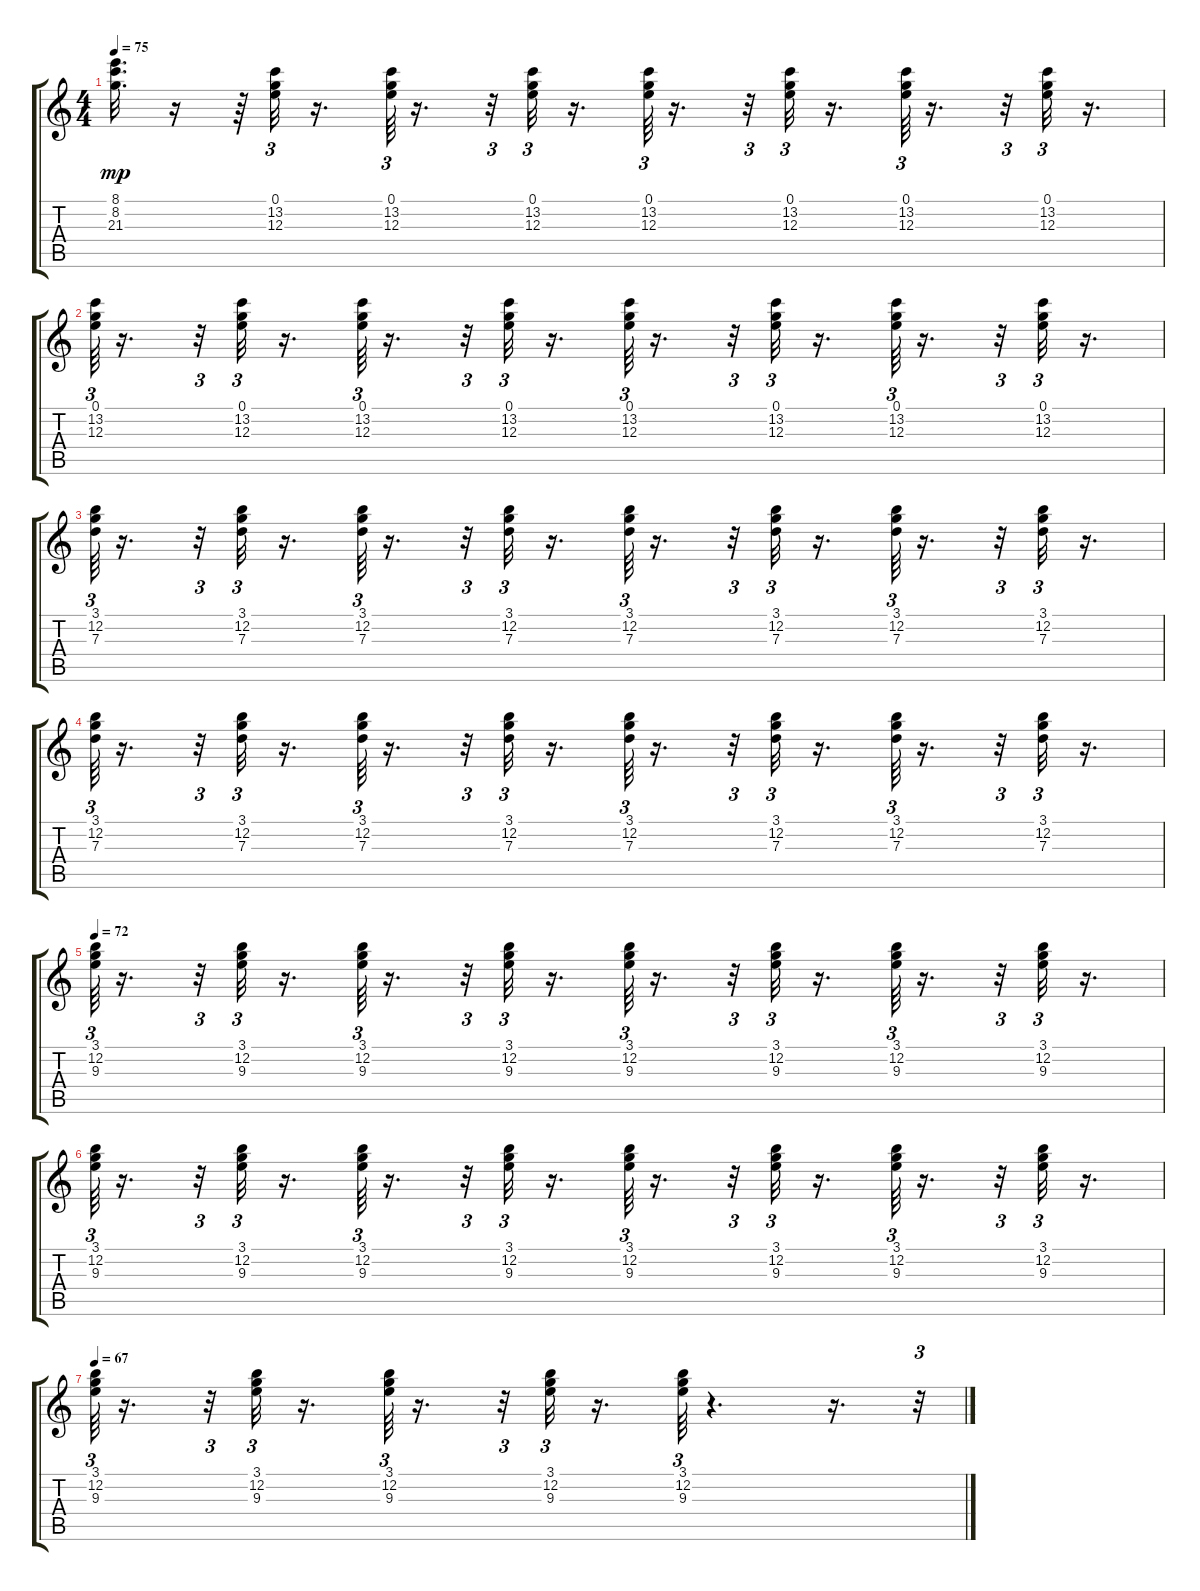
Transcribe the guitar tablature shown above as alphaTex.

\track "" {instrument acousticguitarsteel}
\staff {score tabs}
\tuning (E4 B3 G3 D3 A2 E2) {hide}
\ts (4 4)
\tempo 75
\clef g2
\ks c
(8.1 8.2 21.3).32{d dy mp} r.16 r.64 (0.1 13.2 12.3).32{tu (3 2)} r.16{d} (0.1 13.2 12.3).64{tu (3 2)} r.16{d} r.32{tu (3 2)} (0.1 13.2 12.3).32{tu (3 2)} r.16{d} (0.1 13.2 12.3).64{tu (3 2)} r.16{d} r.32{tu (3 2)} (0.1 13.2 12.3).32{tu (3 2)} r.16{d} (0.1 13.2 12.3).64{tu (3 2)} r.16{d} r.32{tu (3 2)} (0.1 13.2 12.3).32{tu (3 2)} r.16{d} |
(0.1 13.2 12.3).64{tu (3 2)} r.16{d} r.32{tu (3 2)} (0.1 13.2 12.3).32{tu (3 2)} r.16{d} (0.1 13.2 12.3).64{tu (3 2)} r.16{d} r.32{tu (3 2)} (0.1 13.2 12.3).32{tu (3 2)} r.16{d} (0.1 13.2 12.3).64{tu (3 2)} r.16{d} r.32{tu (3 2)} (0.1 13.2 12.3).32{tu (3 2)} r.16{d} (0.1 13.2 12.3).64{tu (3 2)} r.16{d} r.32{tu (3 2)} (0.1 13.2 12.3).32{tu (3 2)} r.16{d} |
(3.1 12.2 7.3).64{tu (3 2)} r.16{d} r.32{tu (3 2)} (3.1 12.2 7.3).32{tu (3 2)} r.16{d} (3.1 12.2 7.3).64{tu (3 2)} r.16{d} r.32{tu (3 2)} (3.1 12.2 7.3).32{tu (3 2)} r.16{d} (3.1 12.2 7.3).64{tu (3 2)} r.16{d} r.32{tu (3 2)} (3.1 12.2 7.3).32{tu (3 2)} r.16{d} (3.1 12.2 7.3).64{tu (3 2)} r.16{d} r.32{tu (3 2)} (3.1 12.2 7.3).32{tu (3 2)} r.16{d} |
(3.1 12.2 7.3).64{tu (3 2)} r.16{d} r.32{tu (3 2)} (3.1 12.2 7.3).32{tu (3 2)} r.16{d} (3.1 12.2 7.3).64{tu (3 2)} r.16{d} r.32{tu (3 2)} (3.1 12.2 7.3).32{tu (3 2)} r.16{d} (3.1 12.2 7.3).64{tu (3 2)} r.16{d} r.32{tu (3 2)} (3.1 12.2 7.3).32{tu (3 2)} r.16{d} (3.1 12.2 7.3).64{tu (3 2)} r.16{d} r.32{tu (3 2)} (3.1 12.2 7.3).32{tu (3 2)} r.16{d} |
\tempo 72
(3.1 12.2 9.3).64{tu (3 2)} r.16{d} r.32{tu (3 2)} (3.1 12.2 9.3).32{tu (3 2)} r.16{d} (3.1 12.2 9.3).64{tu (3 2)} r.16{d} r.32{tu (3 2)} (3.1 12.2 9.3).32{tu (3 2)} r.16{d} (3.1 12.2 9.3).64{tu (3 2)} r.16{d} r.32{tu (3 2)} (3.1 12.2 9.3).32{tu (3 2)} r.16{d} (3.1 12.2 9.3).64{tu (3 2)} r.16{d} r.32{tu (3 2)} (3.1 12.2 9.3).32{tu (3 2)} r.16{d} |
(3.1 12.2 9.3).64{tu (3 2)} r.16{d} r.32{tu (3 2)} (3.1 12.2 9.3).32{tu (3 2)} r.16{d} (3.1 12.2 9.3).64{tu (3 2)} r.16{d} r.32{tu (3 2)} (3.1 12.2 9.3).32{tu (3 2)} r.16{d} (3.1 12.2 9.3).64{tu (3 2)} r.16{d} r.32{tu (3 2)} (3.1 12.2 9.3).32{tu (3 2)} r.16{d} (3.1 12.2 9.3).64{tu (3 2)} r.16{d} r.32{tu (3 2)} (3.1 12.2 9.3).32{tu (3 2)} r.16{d} |
\tempo 67
(3.1 12.2 9.3).64{tu (3 2)} r.16{d} r.32{tu (3 2)} (3.1 12.2 9.3).32{tu (3 2)} r.16{d} (3.1 12.2 9.3).64{tu (3 2)} r.16{d} r.32{tu (3 2)} (3.1 12.2 9.3).32{tu (3 2)} r.16{d} (3.1 12.2 9.3).64{tu (3 2)} r.4{d} r.16{d} r.32{tu (3 2)}
